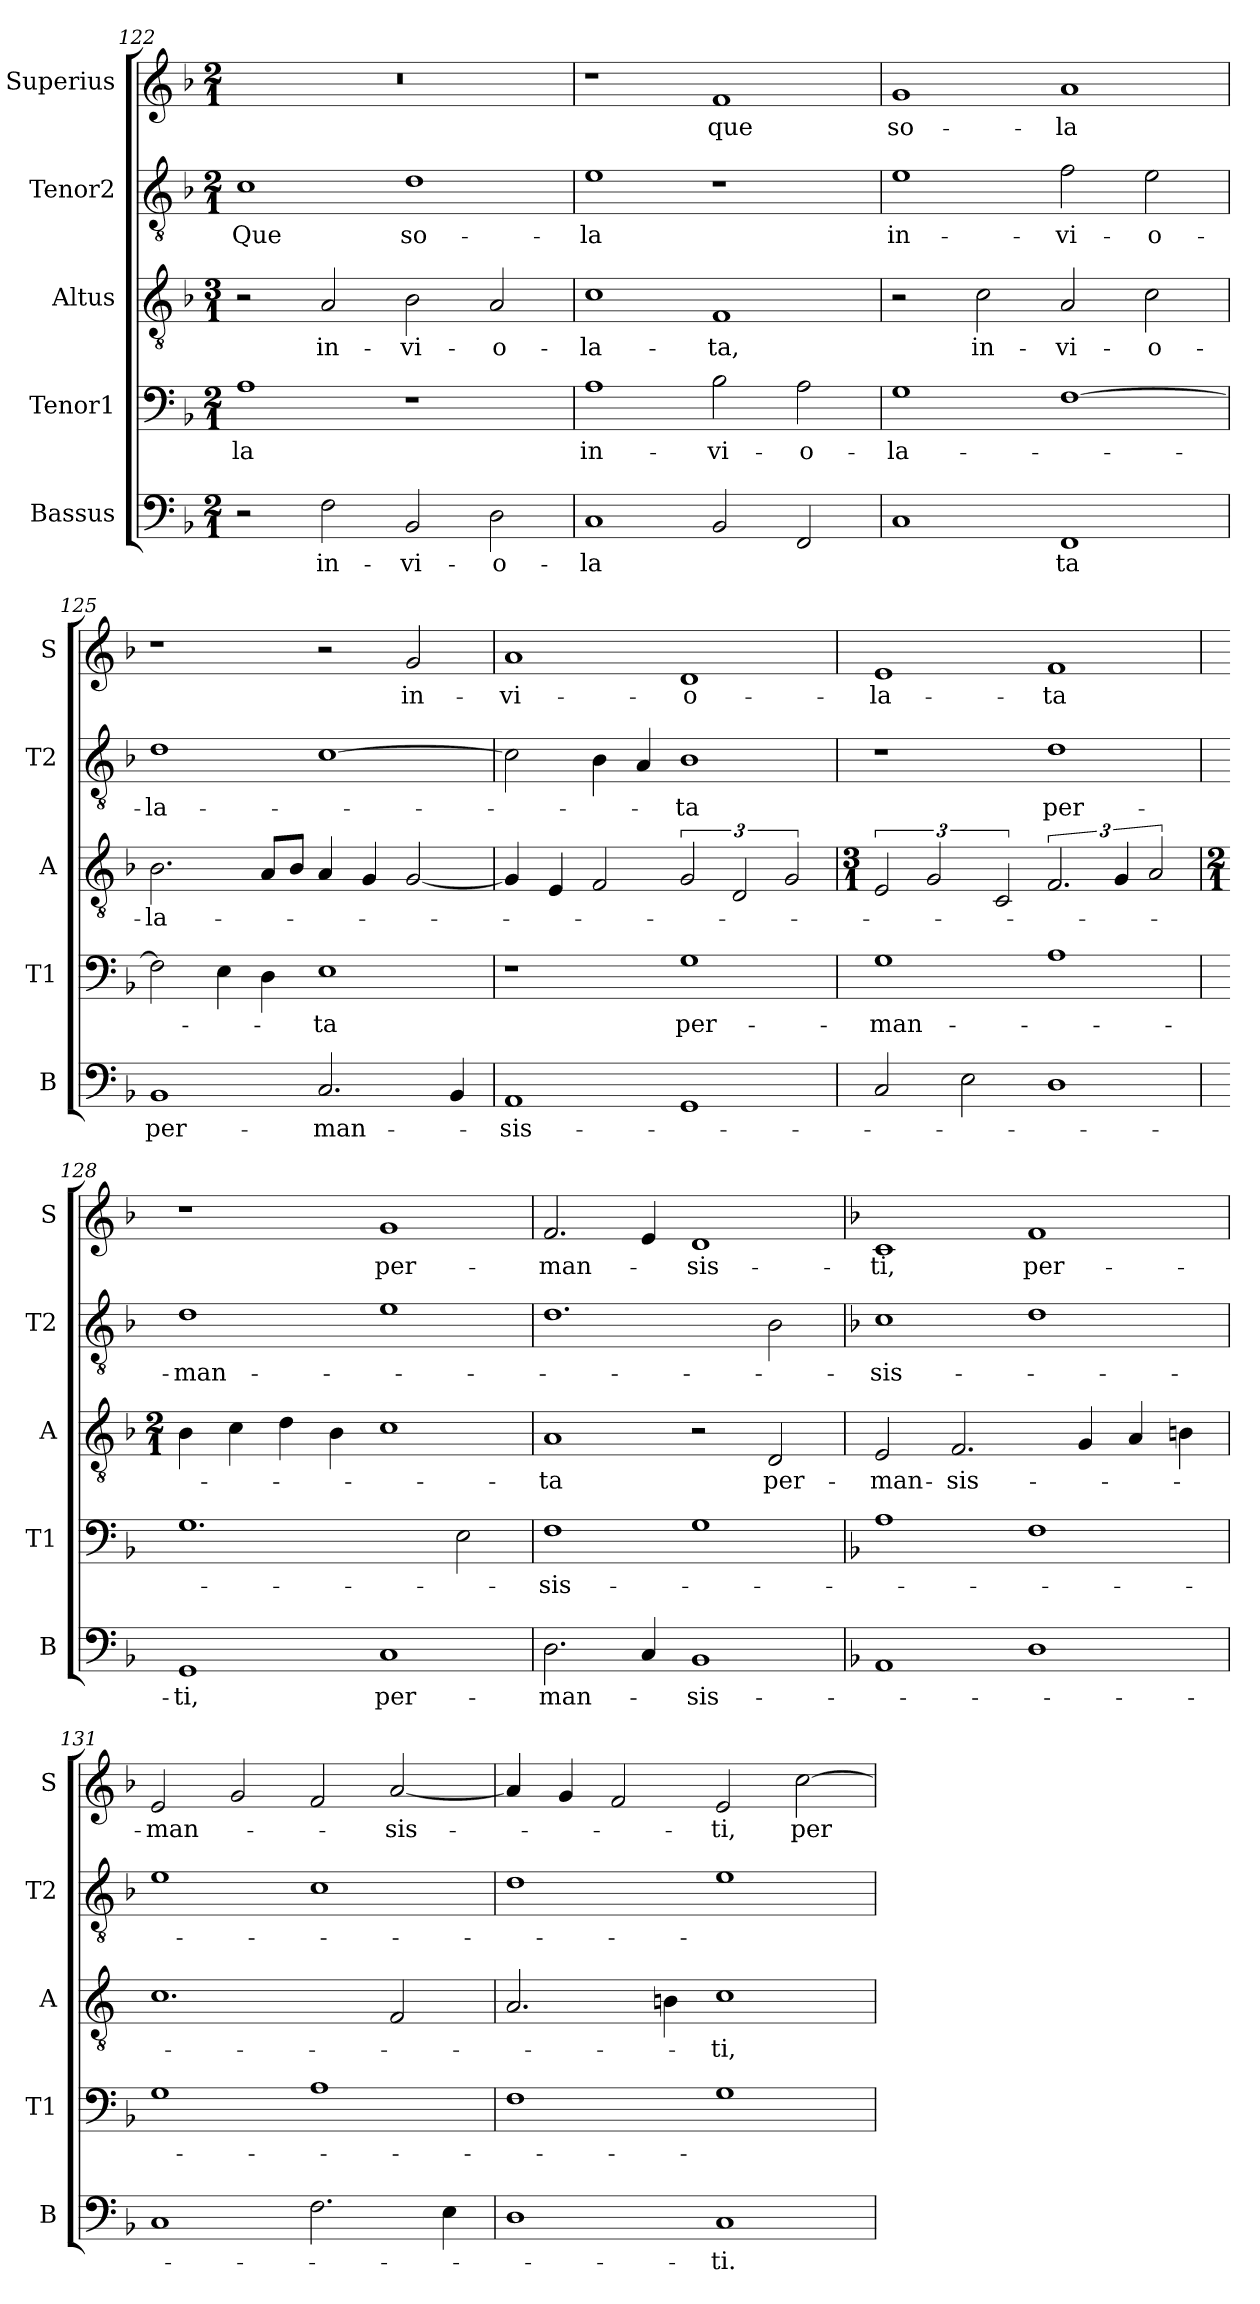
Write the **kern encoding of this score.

**kern	**text	**kern	**text	**kern	**text	**kern	**text	**kern	**text
*part5	*part5	*part4	*part4	*part3	*part3	*part2	*part2	*part1	*part1
*staff5	*staff5	*staff4	*staff4	*staff3	*staff3	*staff2	*staff2	*staff1	*staff1
*I"Bassus	*	*I"Tenor1	*	*I"Altus	*	*I"Tenor2	*	*I"Superius	*
*I'B	*	*I'T1	*	*I'A	*	*I'T2	*	*I'S	*
*clefF4	*	*clefF4	*	*clefGv2	*	*clefGv2	*	*clefG2	*
*k[b-]	*	*k[b-]	*	*k[b-]	*	*k[b-]	*	*k[b-]	*
*M2/1	*	*M2/1	*	*M3/1	*	*M2/1	*	*M2/1	*
=122	=122	=122	=122	=122	=122	=122	=122	=122	=122
2r	.	1A	-la	2r	.	1c	Que	0r	.
2F\	in-	.	.	2A/	in-	.	.	.	.
2BB-/	-vi-	1r	.	2B-\	-vi-	1d	so-	.	.
2D\	-o-	.	.	2A/	-o-	.	.	.	.
=123	=123	=123	=123	=123	=123	=123	=123	=123	=123
1C	-la	1A	in-	1c	-la-	1e	-la	1r	.
2BB-/	.	2B-\	-vi-	1F	-ta,	1r	.	1f	que
2FF/	.	2A\	-o-	.	.	.	.	.	.
=124	=124	=124	=124	=124	=124	=124	=124	=124	=124
1C	.	1G	-la-	2r	.	1e	in-	1g	so-
.	.	.	.	2c\	in-	.	.	.	.
1FF	ta	[1F	.	2A/	-vi-	2f\	-vi-	1a	-la
.	.	.	.	2c\	-o-	2e\	-o-	.	.
=125	=125	=125	=125	=125	=125	=125	=125	=125	=125
1BB-	per-	2F\]	.	2.B-\	-la-	1d	-la-	1r	.
.	.	4E\	.	.	.	.	.	.	.
.	.	4D\	.	8A/L	.	.	.	.	.
.	.	.	.	8B-/J	.	.	.	.	.
2.C/	-man-	1E	-ta	4A/	.	[1c	.	2r	.
.	.	.	.	4G/	.	.	.	.	.
.	.	.	.	[2G/	.	.	.	2g/	in-
4BB-/	.	.	.	.	.	.	.	.	.
=126	=126	=126	=126	=126	=126	=126	=126	=126	=126
1AA	-sis-	1r	.	4G/]	.	2c\]	.	1a	-vi-
.	.	.	.	4E/	.	.	.	.	.
.	.	.	.	2F/	.	4B-\	.	.	.
.	.	.	.	.	.	4A/	.	.	.
1GG	.	1G	per-	3G/	.	1B-	-ta	1d	-o-
.	.	.	.	3D/	.	.	.	.	.
.	.	.	.	3G/	.	.	.	.	.
=127	=127	=127	=127	=127	=127	=127	=127	=127	=127
*	*	*	*	*M3/1	*	*	*	*	*
2C/	.	1G	-man-	3E/	.	1r	.	1e	-la-
.	.	.	.	3G/	.	.	.	.	.
2E\	.	.	.	.	.	.	.	.	.
.	.	.	.	3C/	.	.	.	.	.
1D	.	1A	.	3.F/	.	1d	per-	1f	-ta
.	.	.	.	6G/	.	.	.	.	.
.	.	.	.	3A/	.	.	.	.	.
=128	=128	=128	=128	=128	=128	=128	=128	=128	=128
*	*	*	*	*M2/1	*	*	*	*	*
1GG	-ti,	1.G	.	4B-\	.	1d	-man-	1r	.
.	.	.	.	4c\	.	.	.	.	.
.	.	.	.	4d\	.	.	.	.	.
.	.	.	.	4B-\	.	.	.	.	.
1C	per-	.	.	1c	.	1e	.	1g	per-
.	.	2E\	.	.	.	.	.	.	.
=129	=129	=129	=129	=129	=129	=129	=129	=129	=129
2.D\	-man-	1F	-sis-	1A	-ta	1.d	.	2.f/	-man-
4C/	.	.	.	.	.	.	.	4e/	.
1BB-	-sis-	1G	.	2r	.	.	.	1d	-sis-
.	.	.	.	2D/	per-	2B-\	.	.	.
=130	=130	=130	=130	=130	=130	=130	=130	=130	=130
*	*	*	*	*k[]	*	*	*	*	*
1AA	.	1A	.	2E/	-man-	1c	-sis-	1c	-ti,
.	.	.	.	2.F/	-sis-	.	.	.	.
1D	.	1F	.	.	.	1d	.	1f	per-
.	.	.	.	4G/	.	.	.	.	.
.	.	.	.	4A/	.	.	.	.	.
.	.	.	.	4Bn\	.	.	.	.	.
=131	=131	=131	=131	=131	=131	=131	=131	=131	=131
1C	.	1G	.	1.c	.	1e	.	2e/	-man-
.	.	.	.	.	.	.	.	2g/	.
2.F\	.	1A	.	.	.	1c	.	2f/	.
.	.	.	.	2F/	.	.	.	[2a/	-sis-
4E\	.	.	.	.	.	.	.	.	.
=132	=132	=132	=132	=132	=132	=132	=132	=132	=132
1D	.	1F	.	2.A/	.	1d	.	4a/]	.
.	.	.	.	.	.	.	.	4g/	.
.	.	.	.	.	.	.	.	2f/	.
.	.	.	.	4Bn\	.	.	.	.	.
1C	-ti.	1G	.	1c	-ti,	1e	.	2e/	-ti,
.	.	.	.	.	.	.	.	[2cc\	per-
=	=	=	=	=	=	=	=	=	=
*-	*-	*-	*-	*-	*-	*-	*-	*-	*-
